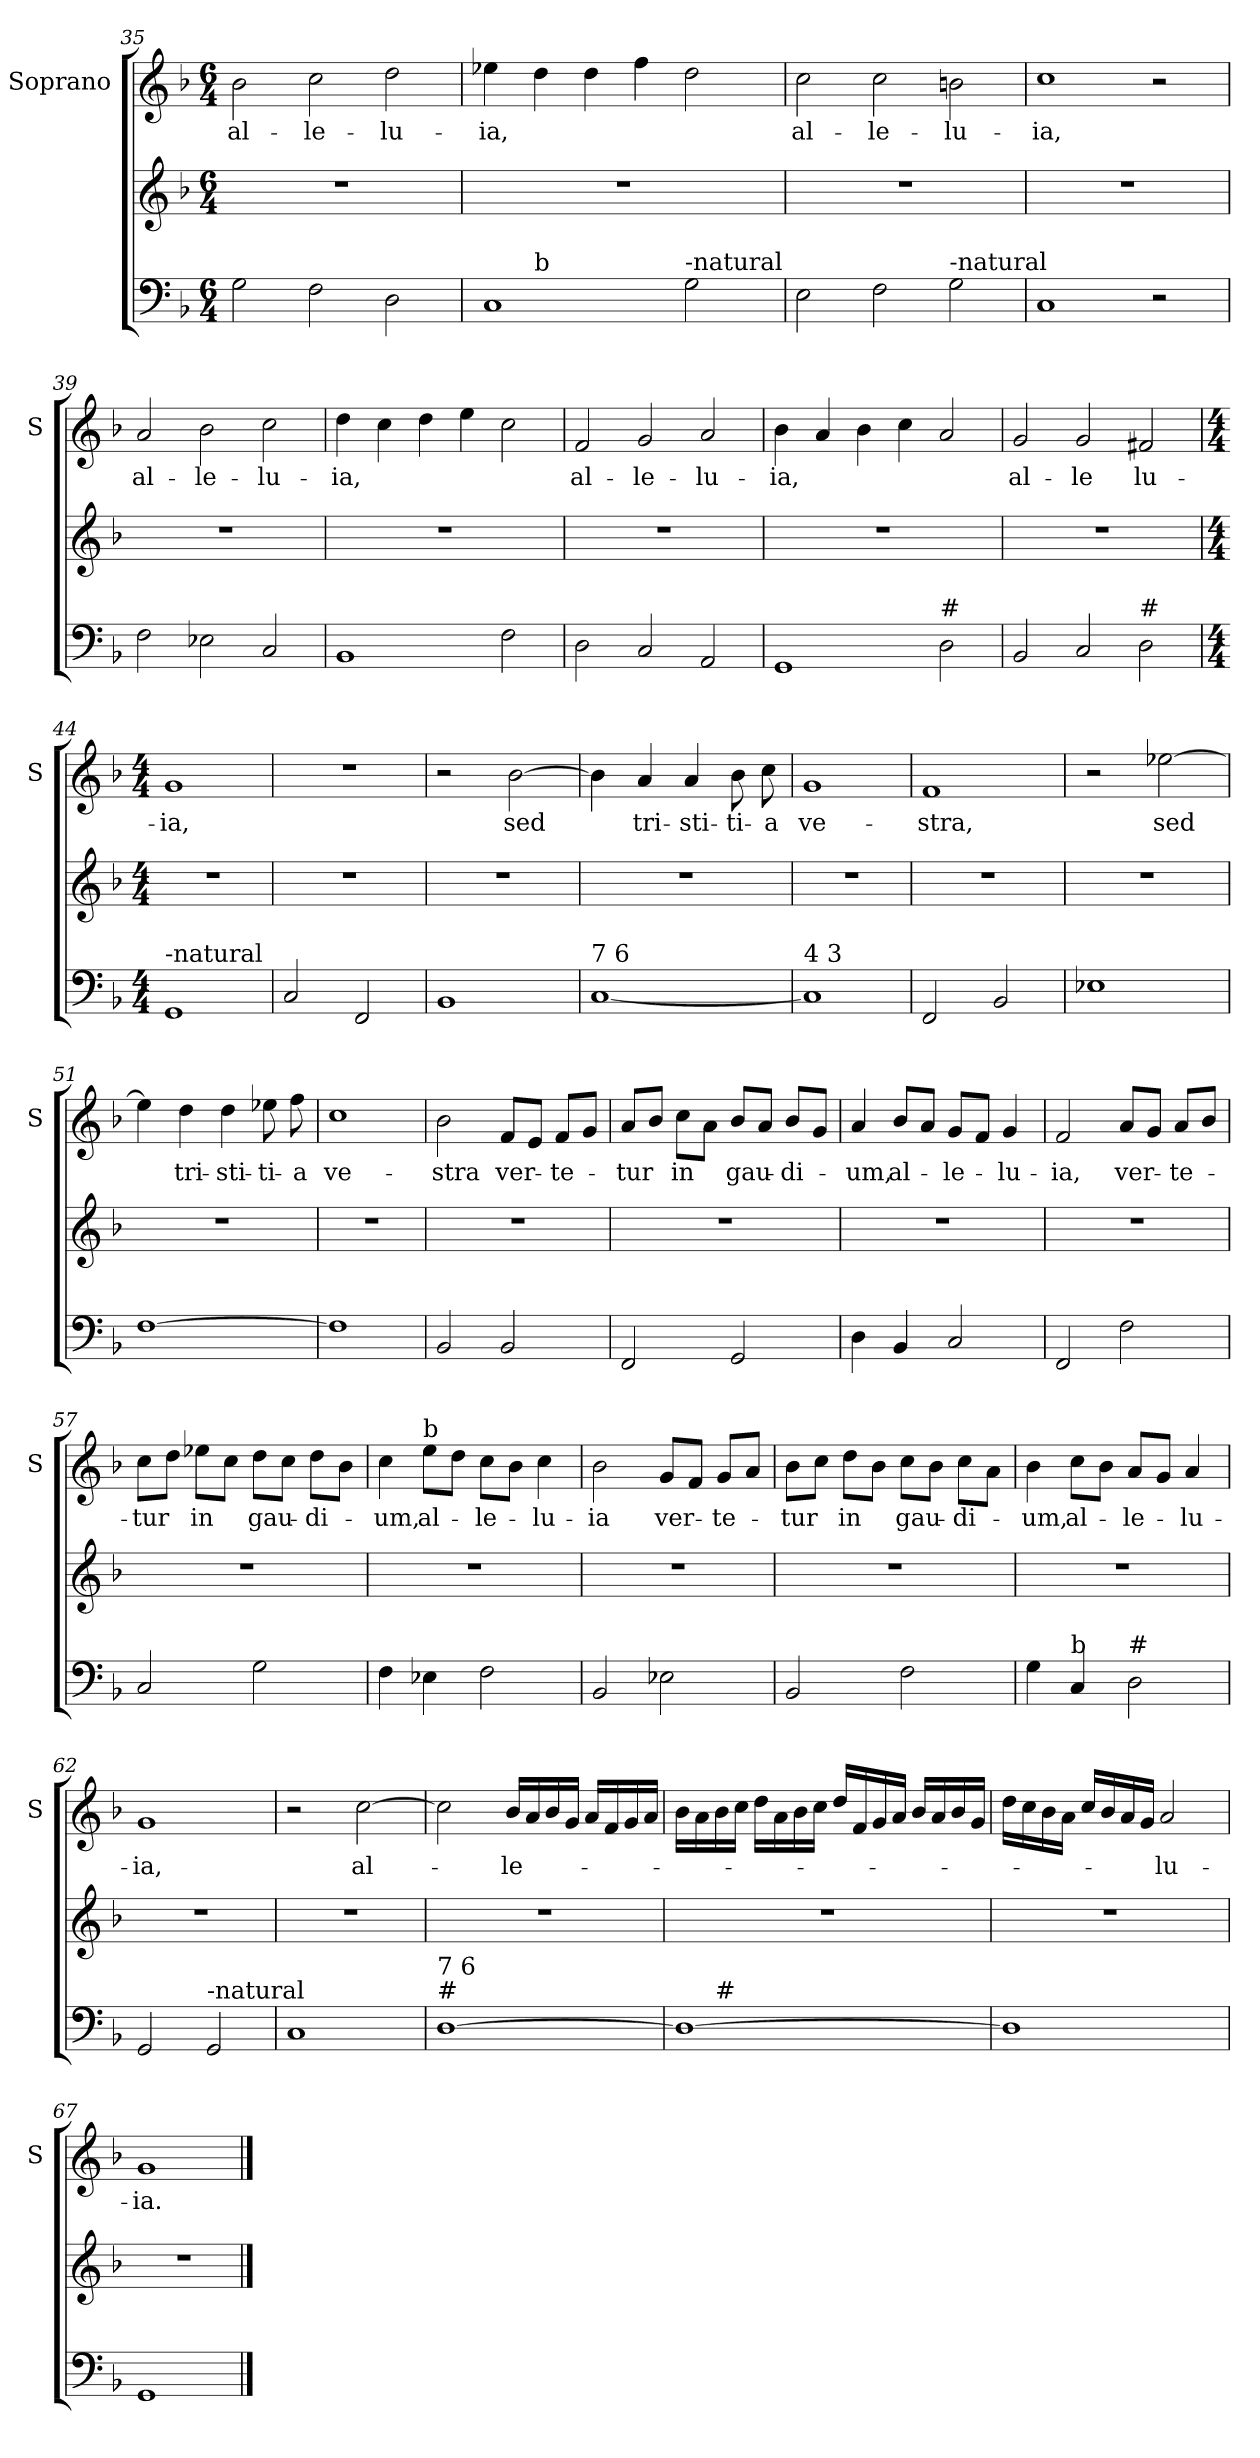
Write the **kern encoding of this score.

**kern	**kern	**kern	**text
*part2	*part2	*part1	*part1
*staff3	*staff2	*staff1	*staff1
*	*	*I"Soprano	*
*	*	*I'S	*
*clefF4	*clefG2	*clefG2	*
*k[b-]	*k[b-]	*k[b-]	*
*F:	*F:	*F:	*
*M6/4	*M6/4	*M6/4	*
=35	=35	=35	=35
!	!	!	!LO:LY:b
2G\	1.r	2b-\	al-
!	!	!	!LO:LY:b
2F\	.	2cc\	-le-
!	!	!	!LO:LY:b
2D\	.	2dd\	-lu-
=36	=36	=36	=36
!	!	!	!LO:LY:b
*^	*	*	*
1C	4ryy	1.r	4ee-X\	-ia,
!	!LO:TX:a:t=b	!	!	!
.	1ryy	.	4dd\	.
.	.	.	4dd\	.
.	.	.	4ff\	.
!LO:TX:a:t=-natural	!	!	!	!
2G\	.	.	2dd\	.
.	4ryy	.	.	.
=37	=37	=37	=37	=37
!LO:TX:a:t=6	!	!	!	!
!	!	!	!	!LO:LY:b
*v	*v	*	*	*
2E\	1.r	2cc\	al-
!	!	!	!LO:LY:b
2F\	.	2cc\	-le-
!LO:TX:a:t=-natural	!	!	!
!	!	!	!LO:LY:b
2G\	.	2bn\	-lu-
=38	=38	=38	=38
!	!	!	!LO:LY:b
1C	1.r	1cc	-ia,
2r	.	2r	.
!!LO:PB:g=z
=39	=39	=39	=39
!	!	!	!LO:LY:b
2F\	1.r	2a/	al-
!	!	!	!LO:LY:b
2E-X\	.	2b-\	-le-
!	!	!	!LO:LY:b
2C/	.	2cc\	-lu-
=40	=40	=40	=40
!	!	!	!LO:LY:b
1BB-	1.r	4dd\	-ia,
.	.	4cc\	.
.	.	4dd\	.
.	.	4ee\	.
2F\	.	2cc\	.
=41	=41	=41	=41
!	!	!	!LO:LY:b
2D\	1.r	2f/	al-
!	!	!	!LO:LY:b
2C/	.	2g/	-le-
!	!	!	!LO:LY:b
2AA/	.	2a/	-lu-
=42	=42	=42	=42
!	!	!	!LO:LY:b
1GG	1.r	4b-\	-ia,
.	.	4a/	.
.	.	4b-\	.
.	.	4cc\	.
!LO:TX:a:t=#	!	!	!
2D\	.	2a/	.
=43	=43	=43	=43
!	!	!	!LO:LY:b
2BB-/	1.r	2g/	al-
!	!	!	!LO:LY:b
2C/	.	2g/	-le
!LO:TX:a:t=#	!	!	!
!	!	!	!LO:LY:b
2D\	.	2f#X/	lu-
!!LO:LB:g=z
=44	=44	=44	=44
*M4/4	*M4/4	*M4/4	*
!LO:TX:a:t=-natural	!	!	!
!	!	!	!LO:LY:b
1GG	1r	1g	-ia,
=45	=45	=45	=45
2C/	1r	1r	.
2FF/	.	.	.
=46	=46	=46	=46
1BB-	1r	2r	.
!	!	!	!LO:LY:b
.	.	[2b-\	sed
=47	=47	=47	=47
!LO:TX:a:t=7 6	!	!	!
[1C	1r	4b-\]	.
!	!	!	!LO:LY:b
.	.	4a/	tri-
!	!	!	!LO:LY:b
.	.	4a/	-sti-
!	!	!	!LO:LY:b
.	.	8b-\	-ti-
!	!	!	!LO:LY:b
.	.	8cc\	-a
=48	=48	=48	=48
!LO:TX:a:t=4 3	!	!	!
!	!	!	!LO:LY:b
1C]	1r	1g	ve-
=49	=49	=49	=49
!	!	!	!LO:LY:b
2FF/	1r	1f	-stra,
2BB-/	.	.	.
!!LO:LB:g=z
=50	=50	=50	=50
1E-X	1r	2r	.
!	!	!	!LO:LY:b
.	.	[2ee-X\	sed
=51	=51	=51	=51
[1F	1r	4ee-\]	.
!	!	!	!LO:LY:b
.	.	4dd\	tri-
!	!	!	!LO:LY:b
.	.	4dd\	-sti-
!	!	!	!LO:LY:b
.	.	8ee-X\	-ti-
!	!	!	!LO:LY:b
.	.	8ff\	-a
=52	=52	=52	=52
!	!	!	!LO:LY:b
1F]	1r	1cc	ve-
=53	=53	=53	=53
!	!	!	!LO:LY:b
2BB-/	1r	2b-\	-stra
!	!	!	!LO:LY:b
2BB-/	.	8f/L	ver-
.	.	8e/J	.
!	!	!	!LO:LY:b
.	.	8f/L	-te-
.	.	8g/J	.
=54	=54	=54	=54
!	!	!	!LO:LY:b
2FF/	1r	8a/L	-tur
.	.	8b-/J	.
!	!	!	!LO:LY:b
.	.	8cc\L	in
.	.	8a\J	.
!	!	!	!LO:LY:b
2GG/	.	8b-/L	gau-
.	.	8a/J	.
!	!	!	!LO:LY:b
.	.	8b-/L	-di-
.	.	8g/J	.
!!LO:LB:g=z
=55	=55	=55	=55
!	!	!	!LO:LY:b
4D\	1r	4a/	-um,
!	!	!	!LO:LY:b
4BB-/	.	8b-/L	al-
.	.	8a/J	.
!	!	!	!LO:LY:b
2C/	.	8g/L	-le-
.	.	8f/J	.
!	!	!	!LO:LY:b
.	.	4g/	-lu-
=56	=56	=56	=56
!	!	!	!LO:LY:b
2FF/	1r	2f/	-ia,
!	!	!	!LO:LY:b
2F\	.	8a/L	ver-
.	.	8g/J	.
!	!	!	!LO:LY:b
.	.	8a/L	-te-
.	.	8b-/J	.
=57	=57	=57	=57
!	!	!	!LO:LY:b
2C/	1r	8cc\L	-tur
.	.	8dd\J	.
!	!	!	!LO:LY:b
.	.	8ee-X\L	in
.	.	8cc\J	.
!	!	!	!LO:LY:b
2G\	.	8dd\L	gau-
.	.	8cc\J	.
!	!	!	!LO:LY:b
.	.	8dd\L	-di-
.	.	8b-\J	.
=58	=58	=58	=58
!	!	!	!LO:LY:b
4F\	1r	4cc\	-um,
!	!	!LO:TX:a:t=b	!
!	!	!	!LO:LY:b
4E-X\	.	8ee\L	al-
.	.	8dd\J	.
!	!	!	!LO:LY:b
2F\	.	8cc\L	-le-
.	.	8b-\J	.
!	!	!	!LO:LY:b
.	.	4cc\	-lu-
!!LO:PB:g=z
=59	=59	=59	=59
!	!	!	!LO:LY:b
2BB-/	1r	2b-\	-ia
!	!	!	!LO:LY:b
2E-X\	.	8g/L	ver-
.	.	8f/J	.
!	!	!	!LO:LY:b
.	.	8g/L	-te-
.	.	8a/J	.
=60	=60	=60	=60
!	!	!	!LO:LY:b
2BB-/	1r	8b-\L	-tur
.	.	8cc\J	.
!	!	!	!LO:LY:b
.	.	8dd\L	in
.	.	8b-\J	.
!	!	!	!LO:LY:b
2F\	.	8cc\L	gau-
.	.	8b-\J	.
!	!	!	!LO:LY:b
.	.	8cc\L	-di-
.	.	8a\J	.
=61	=61	=61	=61
!	!	!	!LO:LY:b
4G\	1r	4b-\	-um,
!LO:TX:a:t=b	!	!	!
!	!	!	!LO:LY:b
4C/	.	8cc\L	al-
.	.	8b-\J	.
!LO:TX:a:t=#	!	!	!
!	!	!	!LO:LY:b
2D\	.	8a/L	-le-
.	.	8g/J	.
!	!	!	!LO:LY:b
.	.	4a/	-lu-
=62	=62	=62	=62
!	!	!	!LO:LY:b
2GG/	1r	1g	-ia,
!LO:TX:a:t=-natural	!	!	!
2GG/	.	.	.
=63	=63	=63	=63
1C	1r	2r	.
!	!	!	!LO:LY:b
.	.	[2cc\	al-
!!LO:LB:g=z
=64	=64	=64	=64
!LO:TX:a:t=#	!	!	!
!LO:TX:a:t=7 6	!	!	!
[1D	1r	2cc\]	.
!	!	!	!LO:LY:b
.	.	16b-/LL	-le-
.	.	16a/	.
.	.	16b-/	.
.	.	16g/JJ	.
.	.	16a/LL	.
.	.	16f/	.
.	.	16g/	.
.	.	16a/JJ	.
=65	=65	=65	=65
*^	*	*	*
1D_	8ryy	1r	16b-\LL	.
.	.	.	16a\	.
!	!LO:TX:a:t=#	!	!	!
.	2..ryy	.	16b-\	.
.	.	.	16cc\JJ	.
.	.	.	16dd\LL	.
.	.	.	16a\	.
.	.	.	16b-\	.
.	.	.	16cc\JJ	.
.	.	.	16dd/LL	.
.	.	.	16f/	.
.	.	.	16g/	.
.	.	.	16a/JJ	.
.	.	.	16b-/LL	.
.	.	.	16a/	.
.	.	.	16b-/	.
.	.	.	16g/JJ	.
=66	=66	=66	=66	=66
!LO:TX:a:t=#	!	!	!	!
*v	*v	*	*	*
1D]	1r	16dd\LL	.
.	.	16cc\	.
.	.	16b-\	.
.	.	16a\JJ	.
.	.	16cc/LL	.
.	.	16b-/	.
.	.	16a/	.
.	.	16g/JJ	.
!	!	!	!LO:LY:b
.	.	2a/	-lu-
=67	=67	=67	=67
!	!	!	!LO:LY:b
1GG	1r	1g	-ia.
==	==	==	==
*-	*-	*-	*-
